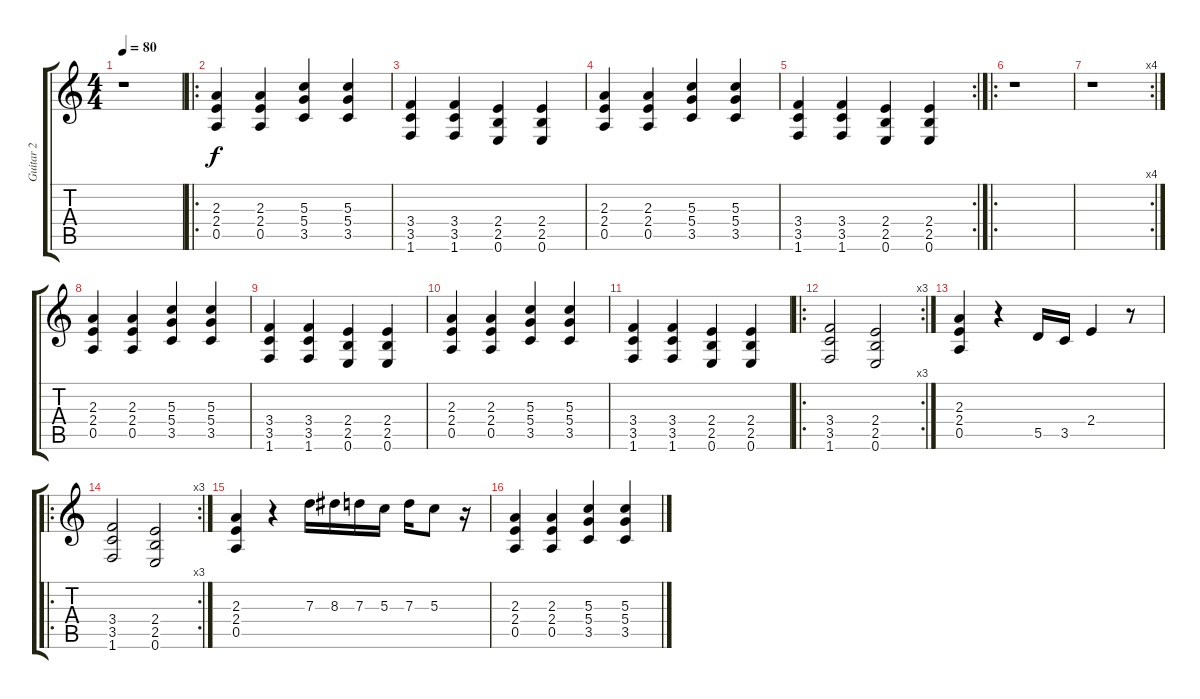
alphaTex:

\track ("Guitar 2" "Guitar 2") {instrument distortionguitar}
\staff {score tabs}
\tuning (E4 B3 G3 D3 A2 E2) {hide}
\ts (4 4)
\tempo 80
\clef g2
\ks c
r.1{dy f instrument distortionguitar} |
\ro
(2.3 2.4 0.5).4 (2.3 2.4 0.5).4 (5.3 5.4 3.5).4 (5.3 5.4 3.5).4 |
(3.4 3.5 1.6).4 (3.4 3.5 1.6).4 (2.4 2.5 0.6).4 (2.4 2.5 0.6).4 |
(2.3 2.4 0.5).4 (2.3 2.4 0.5).4 (5.3 5.4 3.5).4 (5.3 5.4 3.5).4 |
\rc 2
(3.4 3.5 1.6).4 (3.4 3.5 1.6).4 (2.4 2.5 0.6).4 (2.4 2.5 0.6).4 |
\ro
r.1 |
\rc 4
r.1 |
(2.3 2.4 0.5).4 (2.3 2.4 0.5).4 (5.3 5.4 3.5).4 (5.3 5.4 3.5).4 |
(3.4 3.5 1.6).4 (3.4 3.5 1.6).4 (2.4 2.5 0.6).4 (2.4 2.5 0.6).4 |
(2.3 2.4 0.5).4 (2.3 2.4 0.5).4 (5.3 5.4 3.5).4 (5.3 5.4 3.5).4 |
(3.4 3.5 1.6).4 (3.4 3.5 1.6).4 (2.4 2.5 0.6).4 (2.4 2.5 0.6).4 |
\ro
\rc 3
(3.4 3.5 1.6).2 (2.4 2.5 0.6).2 |
(2.3 2.4 0.5).4 r.4 5.5.16 3.5.16 2.4.4 r.8 |
\ro
\rc 3
(3.4 3.5 1.6).2 (2.4 2.5 0.6).2 |
(2.3 2.4 0.5).4 r.4 7.3.16 8.3.16 7.3.16 5.3.16 7.3.16 5.3.8 r.16 |
(2.3 2.4 0.5).4 (2.3 2.4 0.5).4 (5.3 5.4 3.5).4 (5.3 5.4 3.5).4
